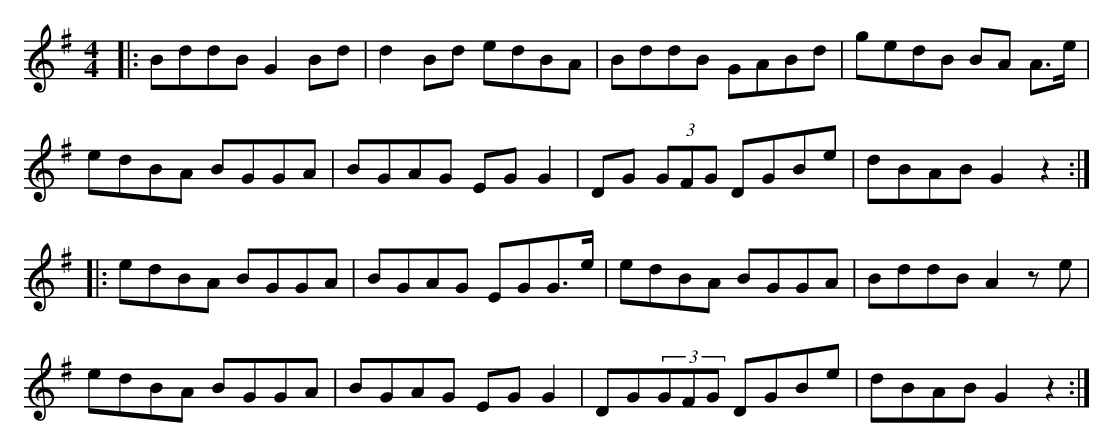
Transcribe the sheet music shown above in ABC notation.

X:1
M:4/4
K:G
|:BddB G2Bd|d2 Bd edBA|BddB GABd|gedB BA A>e|
edBA BGGA|BGAG EGG2|DG (3GFG DGBe|dBAB G2 z2:|
|:edBA BGGA|BGAG EGG>e|edBA BGGA|BddB A2 ze|
edBA BGGA|BGAG EGG2|DG(3GFG DGBe|dBAB G2 z2:|
